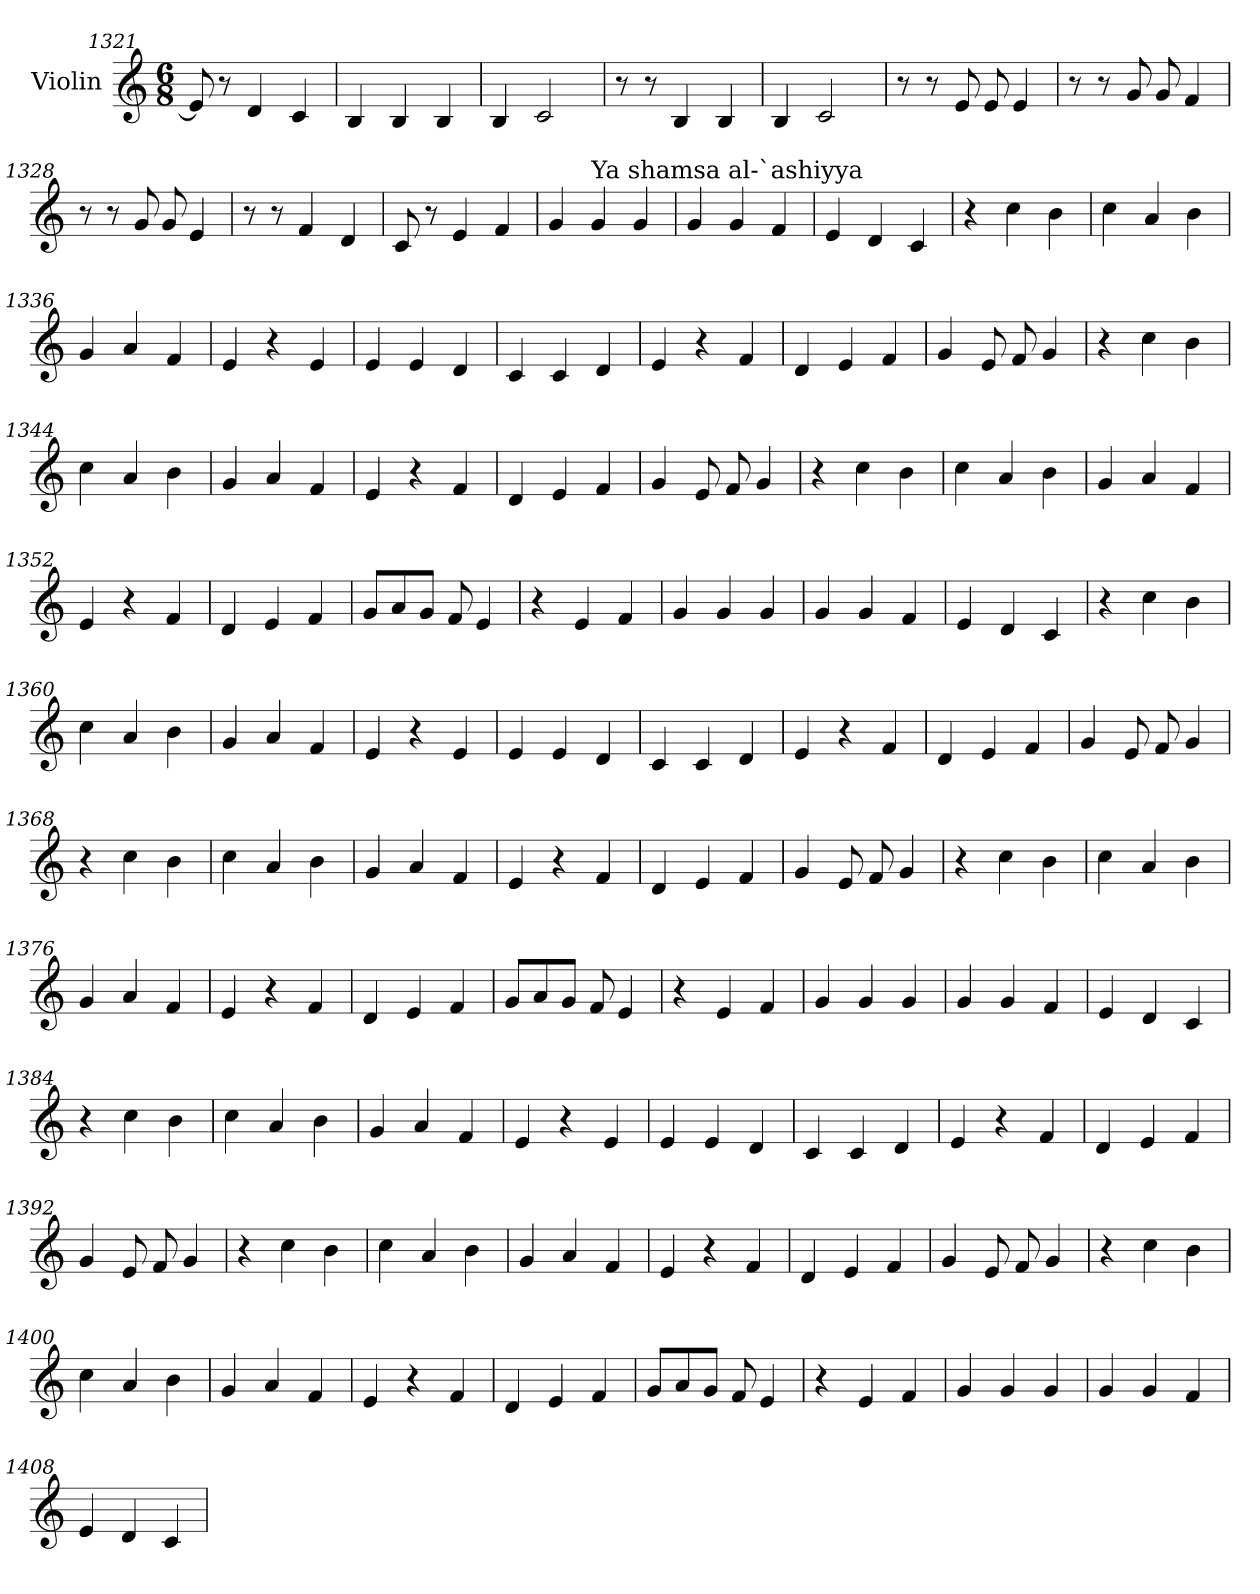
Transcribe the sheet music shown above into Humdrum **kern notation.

**kern
*part1
*staff1
*I"Violin
*clefG2
*k[]
*M6/8
=1321
8e/]
8r
4d/
4c/
=1322
4B/
4B/
4B/
=1323
4B/
2c/
=1324
8r
8r
4B/
4B/
=1325
4B/
2c/
!!LO:LB:g=z
=1326
8r
8r
8e/
8e/
4e/
=1327
8r
8r
8g/
8g/
4f/
=1328
8r
8r
8g/
8g/
4e/
=1329
8r
8r
4f/
4d/
=1330
*MM180
8c/
8r
4e/
4f/
=1331
4g/
!LO:TX:a:t=Ya shamsa al-`ashiyya
4g/
4g/
=1332
4g/
4g/
4f/
!!LO:PB:g=z
=1333
4e/
4d/
4c/
=1334
4r
4cc\
4b\
=1335
4cc\
4a/
4b\
=1336
4g/
4a/
4f/
=1337
4e/
4r
4e/
=1338
4e/
4e/
4d/
=1339
4c/
4c/
4d/
!!LO:LB:g=z
=1340
4e/
4r
4f/
=1341
4d/
4e/
4f/
=1342
4g/
8e/
8f/
4g/
=1343
4r
4cc\
4b\
=1344
4cc\
4a/
4b\
=1345
4g/
4a/
4f/
=1346
4e/
4r
4f/
!!LO:LB:g=z
=1347
4d/
4e/
4f/
=1348
4g/
8e/
8f/
4g/
=1349
4r
4cc\
4b\
=1350
4cc\
4a/
4b\
=1351
4g/
4a/
4f/
=1352
4e/
4r
4f/
=1353
4d/
4e/
4f/
!!LO:LB:g=z
=1354
8g/L
8a/
8g/J
8f/
4e/
=1355
4r
4e/
4f/
=1356
4g/
4g/
4g/
=1357
4g/
4g/
4f/
=1358
4e/
4d/
4c/
=1359
4r
4cc\
4b\
=1360
4cc\
4a/
4b\
!!LO:LB:g=z
=1361
4g/
4a/
4f/
=1362
4e/
4r
4e/
=1363
4e/
4e/
4d/
=1364
4c/
4c/
4d/
=1365
4e/
4r
4f/
=1366
4d/
4e/
4f/
=1367
4g/
8e/
8f/
4g/
=1368
4r
4cc\
4b\
=1369
4cc\
4a/
4b\
!!LO:LB:g=z
=1370
4g/
4a/
4f/
=1371
4e/
4r
4f/
=1372
4d/
4e/
4f/
=1373
4g/
8e/
8f/
4g/
=1374
4r
4cc\
4b\
!!LO:LB:g=z
=1375
4cc\
4a/
4b\
=1376
4g/
4a/
4f/
=1377
4e/
4r
4f/
=1378
4d/
4e/
4f/
=1379
8g/L
8a/
8g/J
8f/
4e/
=1380
4r
4e/
4f/
=1381
4g/
4g/
4g/
!!LO:LB:g=z
=1382
4g/
4g/
4f/
=1383
4e/
4d/
4c/
=1384
4r
4cc\
4b\
=1385
4cc\
4a/
4b\
=1386
4g/
4a/
4f/
=1387
4e/
4r
4e/
=1388
4e/
4e/
4d/
!!LO:PB:g=z
=1389
4c/
4c/
4d/
=1390
4e/
4r
4f/
=1391
4d/
4e/
4f/
=1392
4g/
8e/
8f/
4g/
=1393
4r
4cc\
4b\
=1394
4cc\
4a/
4b\
=1395
4g/
4a/
4f/
!!LO:LB:g=z
=1396
4e/
4r
4f/
=1397
4d/
4e/
4f/
=1398
4g/
8e/
8f/
4g/
=1399
4r
4cc\
4b\
=1400
4cc\
4a/
4b\
=1401
4g/
4a/
4f/
=1402
4e/
4r
4f/
!!LO:LB:g=z
=1403
4d/
4e/
4f/
=1404
8g/L
8a/
8g/J
8f/
4e/
=1405
4r
4e/
4f/
=1406
4g/
4g/
4g/
=1407
4g/
4g/
4f/
=1408
4e/
4d/
4c/
=
*-
